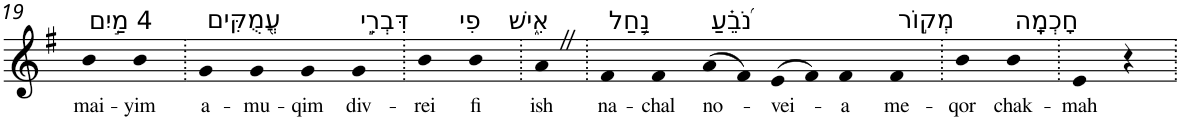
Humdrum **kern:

**kern	**text
*part1	*part1
*staff1	*staff1
*I"Piano	*
*I'Pno	*
!!LO:PB:g=z
*clefG2	*
*k[f#]	*
*G:	*
=19	=19
!LO:TX:a:t=4 מַ֣יִם	!
!	!LO:LY:b
4b	mai-
!	!LO:LY:b
4b	-yim
=20.	=20.
!LO:TX:a:t=עֲ֭מֻקִּים	!
!	!LO:LY:b
4g	a-
!	!LO:LY:b
4g	-mu-
!	!LO:LY:b
4g	-qim
!LO:TX:a:t=דִּבְרֵ֣י	!
!	!LO:LY:b
4g	div-
=21.	=21.
!	!LO:LY:b
4b	-rei
!LO:TX:a:t=פִי	!
!	!LO:LY:b
4b	fi
=22.	=22.
!LO:TX:a:t=אִ֑ישׁ	!
!	!LO:LY:b
4aZ	ish
=23.	=23.
!LO:TX:a:t=נַ֥חַל	!
!	!LO:LY:b
4f#	na-
!	!LO:LY:b
4f#	-chal
!LO:TX:a:t=נֹ֝בֵ֗עַ	!
!	!LO:LY:b
(>8a	no-
8f#)	.
!	!LO:LY:b
(>8e	-vei-
8f#)	.
!	!LO:LY:b
4f#	-a
!LO:TX:a:t=מְק֣וֹר	!
!	!LO:LY:b
4f#	me-
=24.	=24.
!	!LO:LY:b
4b	-qor
!LO:TX:a:t=חָכְמָֽה	!
!	!LO:LY:b
4b	chak-
=25.	=25.
!	!LO:LY:b
4e	-mah
4r	.
=.	=.
*-	*-
